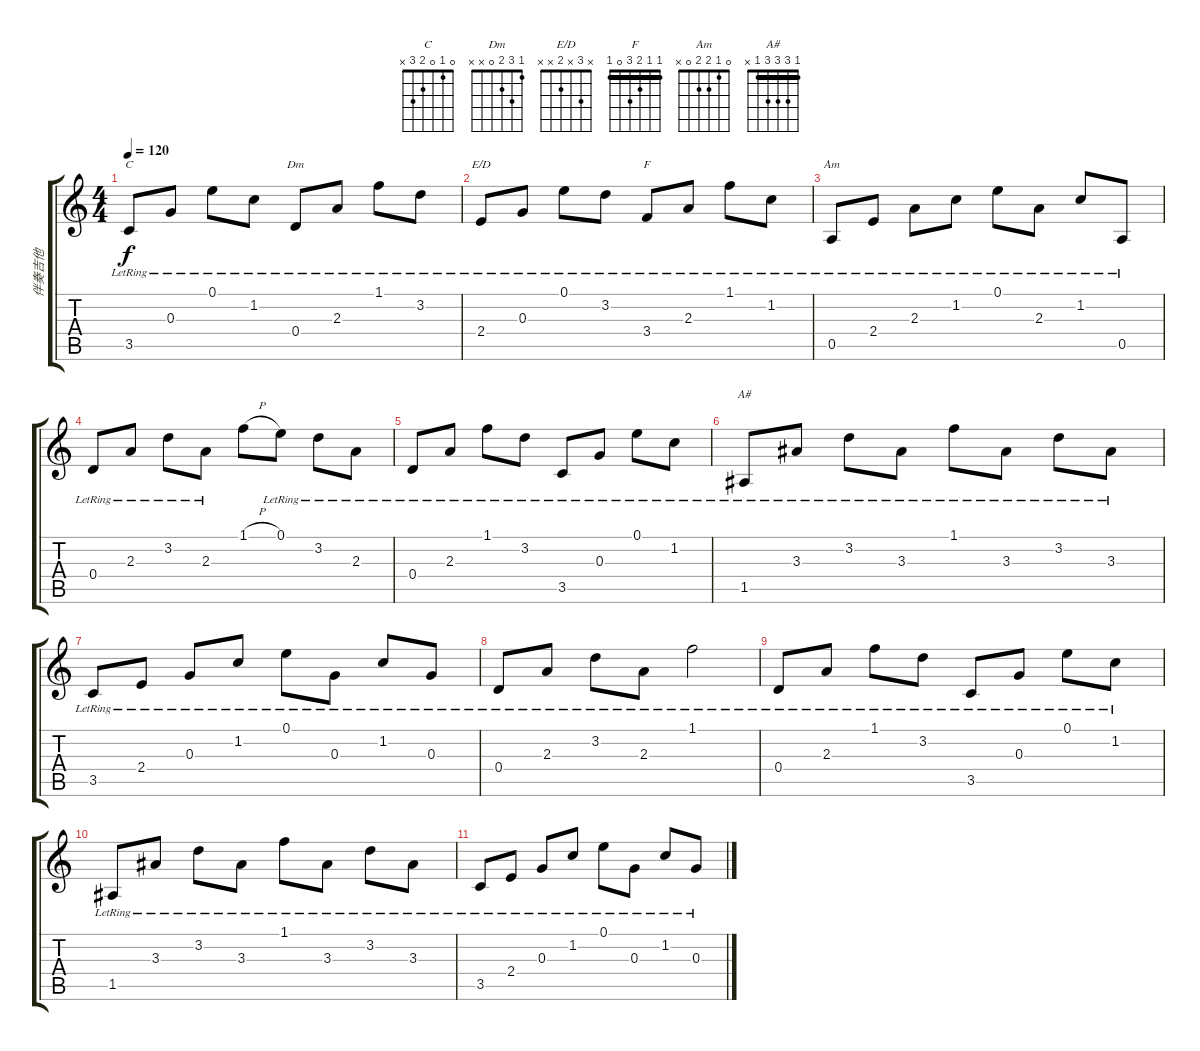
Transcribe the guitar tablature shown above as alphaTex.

\track ("伴奏吉他" "伴奏吉他") {instrument acousticguitarsteel}
\staff {score tabs}
\tuning (E4 B3 G3 D3 A2 E2) {hide}
\chord ("C" 0 1 0 2 3 x)
\chord ("Dm" 1 3 2 0 x x)
\chord ("E/D" x 3 x 2 x x)
\chord ("F" 1 1 2 3 0 1) {barre 1}
\chord ("Am" 0 1 2 2 0 x)
\chord ("A#" 1 3 3 3 1 x) {barre 1}
\ts (4 4)
\tempo 120
\clef g2
\ks c
3.5{lr}.8{ch "C" dy f} 0.3{lr}.8 0.1{lr}.8 1.2{lr}.8 0.4{lr}.8{ch "Dm"} 2.3{lr}.8 1.1{lr}.8 3.2{lr}.8 |
2.4{lr}.8{ch "E/D"} 0.3{lr}.8 0.1{lr}.8 3.2{lr}.8 3.4{lr}.8{ch "F"} 2.3{lr}.8 1.1{lr}.8 1.2{lr}.8 |
0.5{lr}.8{ch "Am"} 2.4{lr}.8 2.3{lr}.8 1.2{lr}.8 0.1{lr}.8 2.3{lr}.8 1.2{lr}.8 0.5{lr}.8 |
0.4{lr}.8 2.3{lr}.8 3.2{lr}.8 2.3{lr}.8 1.1{h}.8 0.1{lr}.8 3.2{lr}.8 2.3{lr}.8 |
0.4{lr}.8 2.3{lr}.8 1.1{lr}.8 3.2{lr}.8 3.5{lr}.8 0.3{lr}.8 0.1{lr}.8 1.2{lr}.8 |
1.5{lr}.8{ch "A#"} 3.3{lr}.8 3.2{lr}.8 3.3{lr}.8 1.1{lr}.8 3.3{lr}.8 3.2{lr}.8 3.3{lr}.8 |
3.5{lr}.8 2.4{lr}.8 0.3{lr}.8 1.2{lr}.8 0.1{lr}.8 0.3{lr}.8 1.2{lr}.8 0.3{lr}.8 |
0.4{lr}.8 2.3{lr}.8 3.2{lr}.8 2.3{lr}.8 1.1{lr}.2 |
0.4{lr}.8 2.3{lr}.8 1.1{lr}.8 3.2{lr}.8 3.5{lr}.8 0.3{lr}.8 0.1{lr}.8 1.2{lr}.8 |
1.5{lr}.8 3.3{lr}.8 3.2{lr}.8 3.3{lr}.8 1.1{lr}.8 3.3{lr}.8 3.2{lr}.8 3.3{lr}.8 |
3.5{lr}.8 2.4{lr}.8 0.3{lr}.8 1.2{lr}.8 0.1{lr}.8 0.3{lr}.8 1.2{lr}.8 0.3{lr}.8
